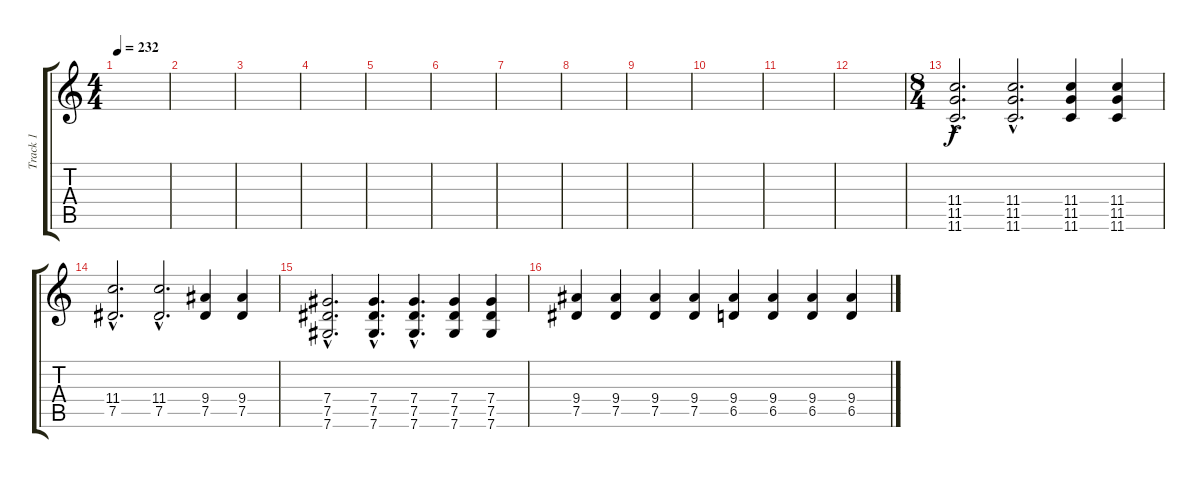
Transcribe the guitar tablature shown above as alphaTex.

\track ("Track 1" "Track 1") {instrument distortionguitar}
\staff {score tabs}
\tuning (Eb4 Bb3 Gb3 Db3 Ab2 Db2) {hide}
\ts (4 4)
\tempo 232
\clef g2
\ks c
|
|
|
|
|
|
|
|
|
|
|
|
\ts (8 4)
(11.4{hac} 11.5{hac} 11.6{hac}).2{d volume 15} (11.4{hac} 11.5{hac} 11.6{hac}).2{d} (11.4 11.5 11.6).4 (11.4 11.5 11.6).4 |
(11.4{hac} 7.5{hac}).2{d} (11.4{hac} 7.5{hac}).2{d} (9.4 7.5).4 (9.4 7.5).4 |
(7.4{hac} 7.5{hac} 7.6{hac}).2{d} (7.4{hac} 7.5{hac} 7.6{hac}).4{d} (7.4{hac} 7.5{hac} 7.6{hac}).4{d} (7.4 7.5 7.6).4 (7.4 7.5 7.6).4 |
(9.4 7.5).4 (9.4 7.5).4 (9.4 7.5).4 (9.4 7.5).4 (9.4 6.5).4 (9.4 6.5).4 (9.4 6.5).4 (9.4 6.5).4
